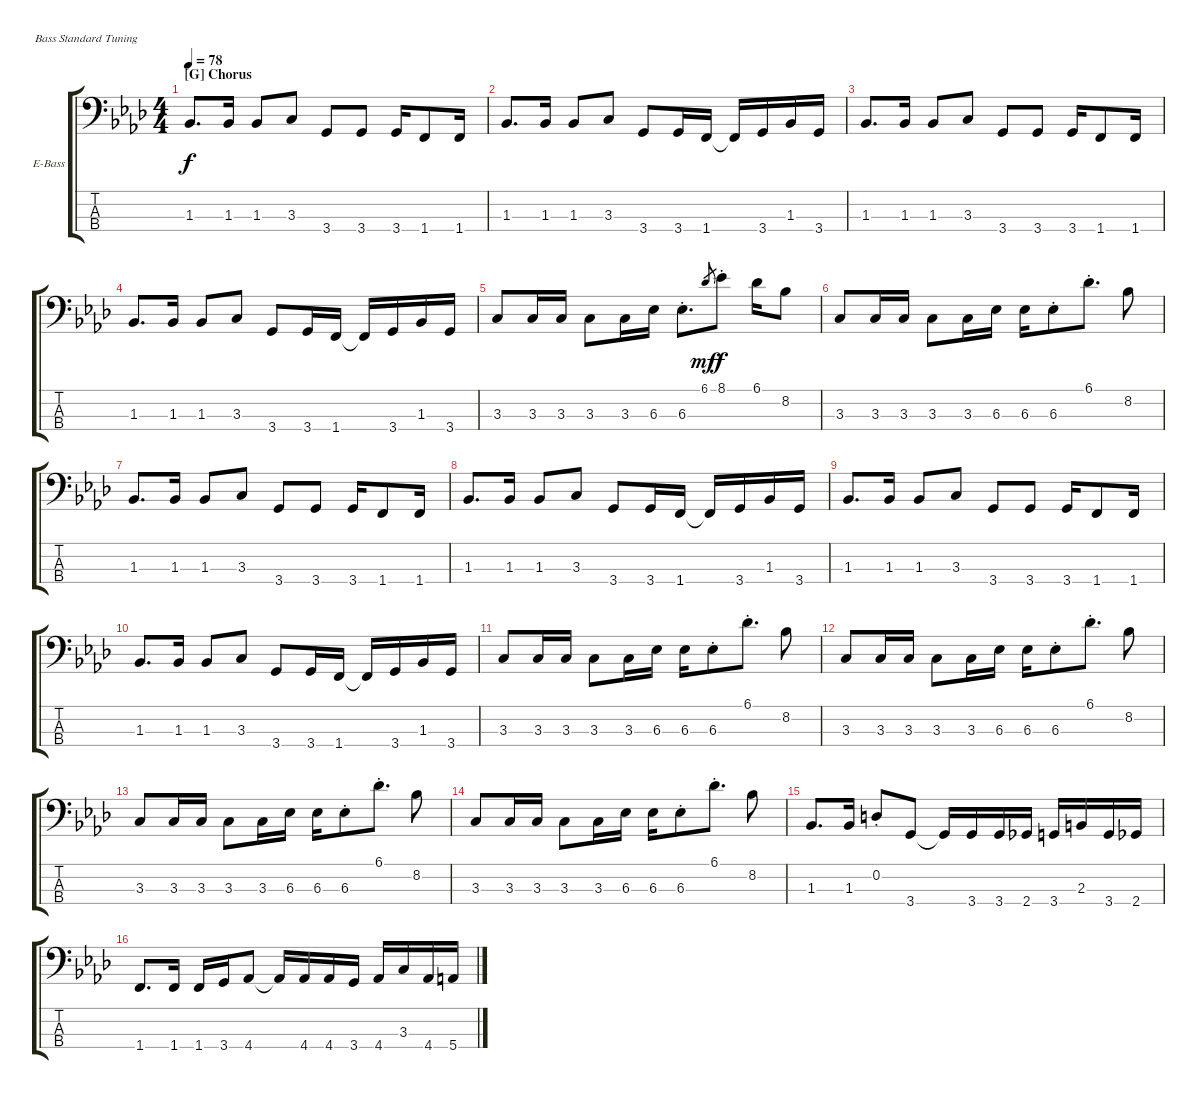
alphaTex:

\defaultSystemsLayout 4
\bracketExtendMode groupsimilarinstruments
\firstSystemTrackNameOrientation horizontal
\otherSystemsTrackNameOrientation horizontal
\track ("Electric Bass" "E-Bass") {instrument electricbassfinger}
\staff {score tabs}
\tuning (G2 D2 A1 E1)
\ts (4 4)
\section ("G" "Chorus")
\tempo 78
\clef f4
\scale
1.07692
\ks ab
1.3.8{d dy f} 1.3.16 1.3.8 3.3.8 3.4.8 3.4.8 3.4.16 1.4.8 1.4.16 |
\scale
0.923077 1.3.8{d} 1.3.16 1.3.8 3.3.8 3.4.8 3.4.16 1.4.16 1.4{t}.16 3.4.16 1.3.16 3.4.16 |
\scale
1.07692 1.3.8{d} 1.3.16 1.3.8 3.3.8 3.4.8 3.4.8 3.4.16 1.4.8 1.4.16 |
\scale
0.923077 1.3.8{d} 1.3.16 1.3.8 3.3.8 3.4.8 3.4.16 1.4.16 1.4{t}.16 3.4.16 1.3.16 3.4.16 |
\scale
1.07692 3.3.8 3.3.16 3.3.16 3.3.8 3.3.16 6.3.16 6.3{st}.8{d} 6.1.8{gr dy mf} 8.1{st}.8{dy f} 6.1.16 8.2.8 |
\scale
0.923077 3.3.8 3.3.16 3.3.16 3.3.8 3.3.16 6.3.16 6.3.16 6.3{st}.8 6.1{st}.8{d} 8.2.8 |
\scale
1.07692 1.3.8{d} 1.3.16 1.3.8 3.3.8 3.4.8 3.4.8 3.4.16 1.4.8 1.4.16 |
\scale
0.923077 1.3.8{d} 1.3.16 1.3.8 3.3.8 3.4.8 3.4.16 1.4.16 1.4{t}.16 3.4.16 1.3.16 3.4.16 |
\scale
1.07692 1.3.8{d} 1.3.16 1.3.8 3.3.8 3.4.8 3.4.8 3.4.16 1.4.8 1.4.16 |
\scale
0.923077 1.3.8{d} 1.3.16 1.3.8 3.3.8 3.4.8 3.4.16 1.4.16 1.4{t}.16 3.4.16 1.3.16 3.4.16 |
\scale
1.07692 3.3.8 3.3.16 3.3.16 3.3.8 3.3.16 6.3.16 6.3.16 6.3{st}.8 6.1{st}.8{d} 8.2.8 |
\scale
0.923077 3.3.8 3.3.16 3.3.16 3.3.8 3.3.16 6.3.16 6.3.16 6.3{st}.8 6.1{st}.8{d} 8.2.8 |
\scale
1.07692 3.3.8 3.3.16 3.3.16 3.3.8 3.3.16 6.3.16 6.3.16 6.3{st}.8 6.1{st}.8{d} 8.2.8 |
\scale
0.923077 3.3.8 3.3.16 3.3.16 3.3.8 3.3.16 6.3.16 6.3.16 6.3{st}.8 6.1{st}.8{d} 8.2.8 |
\scale
1.07692 1.3.8{d} 1.3.16 0.2{st}.8 3.4.8 3.4{t}.16 3.4.16 3.4.16 2.4.16 3.4.16 2.3.16 3.4.16 2.4.16 |
\scale
0.923077 1.4.8{d} 1.4.16 1.4.16 3.4.16 4.4.8 4.4{t}.16 4.4.16 4.4.16 3.4.16 4.4.16 3.3.16 4.4.16 5.4.16
